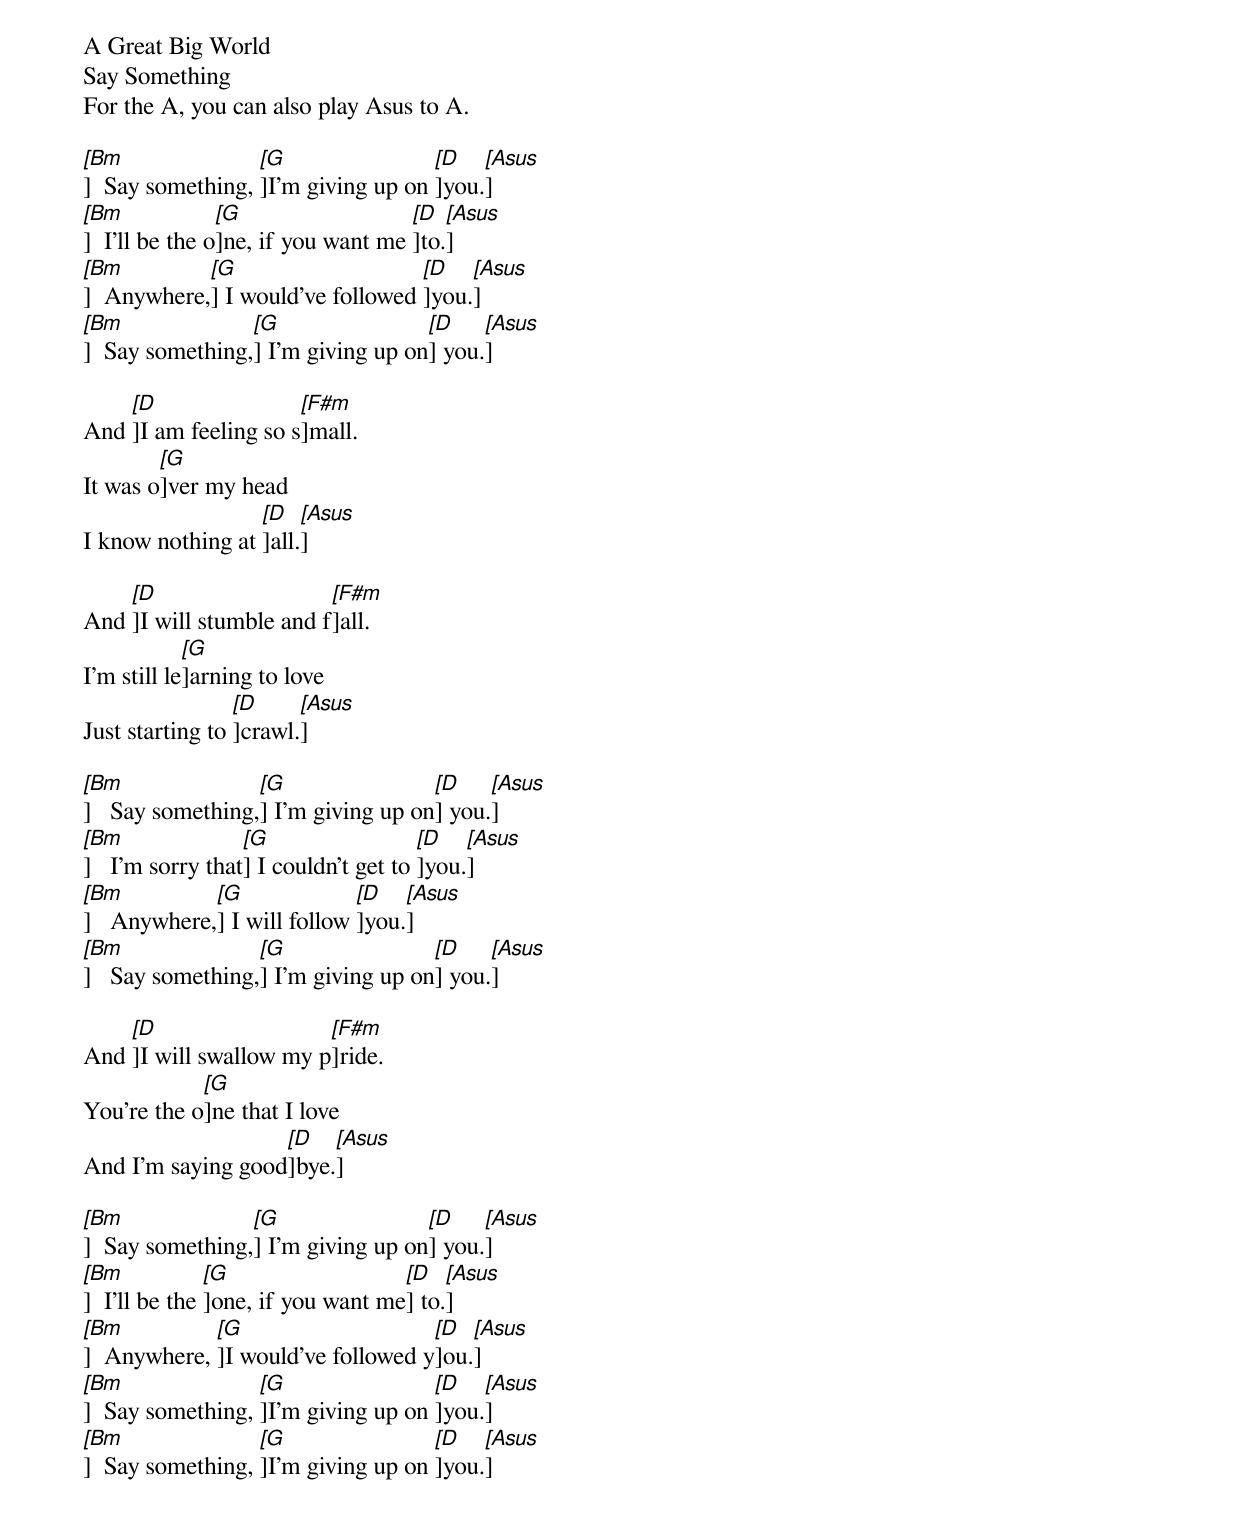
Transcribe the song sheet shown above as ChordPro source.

A Great Big World
Say Something
For the A, you can also play Asus to A.

[[Bm]]  Say something, [[G]]I'm giving up on [[D]]you.[[Asus]]
[[Bm]]  I'll be the o[[G]]ne, if you want me [[D]]to.[[Asus]]
[[Bm]]  Anywhere,[[G]] I would've followed [[D]]you.[[Asus]]
[[Bm]]  Say something,[[G]] I'm giving up on[[D]] you.[[Asus]]

And [[D]]I am feeling so s[[F#m]]mall.
It was o[[G]]ver my head
I know nothing at [[D]]all.[[Asus]]

And [[D]]I will stumble and f[[F#m]]all.
I'm still le[[G]]arning to love
Just starting to [[D]]crawl.[[Asus]]

[[Bm]]   Say something,[[G]] I'm giving up on[[D]] you.[[Asus]]
[[Bm]]   I'm sorry that[[G]] I couldn't get to [[D]]you.[[Asus]]
[[Bm]]   Anywhere,[[G]] I will follow [[D]]you.[[Asus]]
[[Bm]]   Say something,[[G]] I'm giving up on[[D]] you.[[Asus]]

And [[D]]I will swallow my p[[F#m]]ride.
You're the o[[G]]ne that I love
And I'm saying good[[D]]bye.[[Asus]]

[[Bm]]  Say something,[[G]] I'm giving up on[[D]] you.[[Asus]]
[[Bm]]  I'll be the [[G]]one, if you want me[[D]] to.[[Asus]]
[[Bm]]  Anywhere, [[G]]I would've followed y[[D]]ou.[[Asus]]
[[Bm]]  Say something, [[G]]I'm giving up on [[D]]you.[[Asus]]
[[Bm]]  Say something, [[G]]I'm giving up on [[D]]you.[[Asus]]
[[Bm]] Say something[[G]][[D]]
